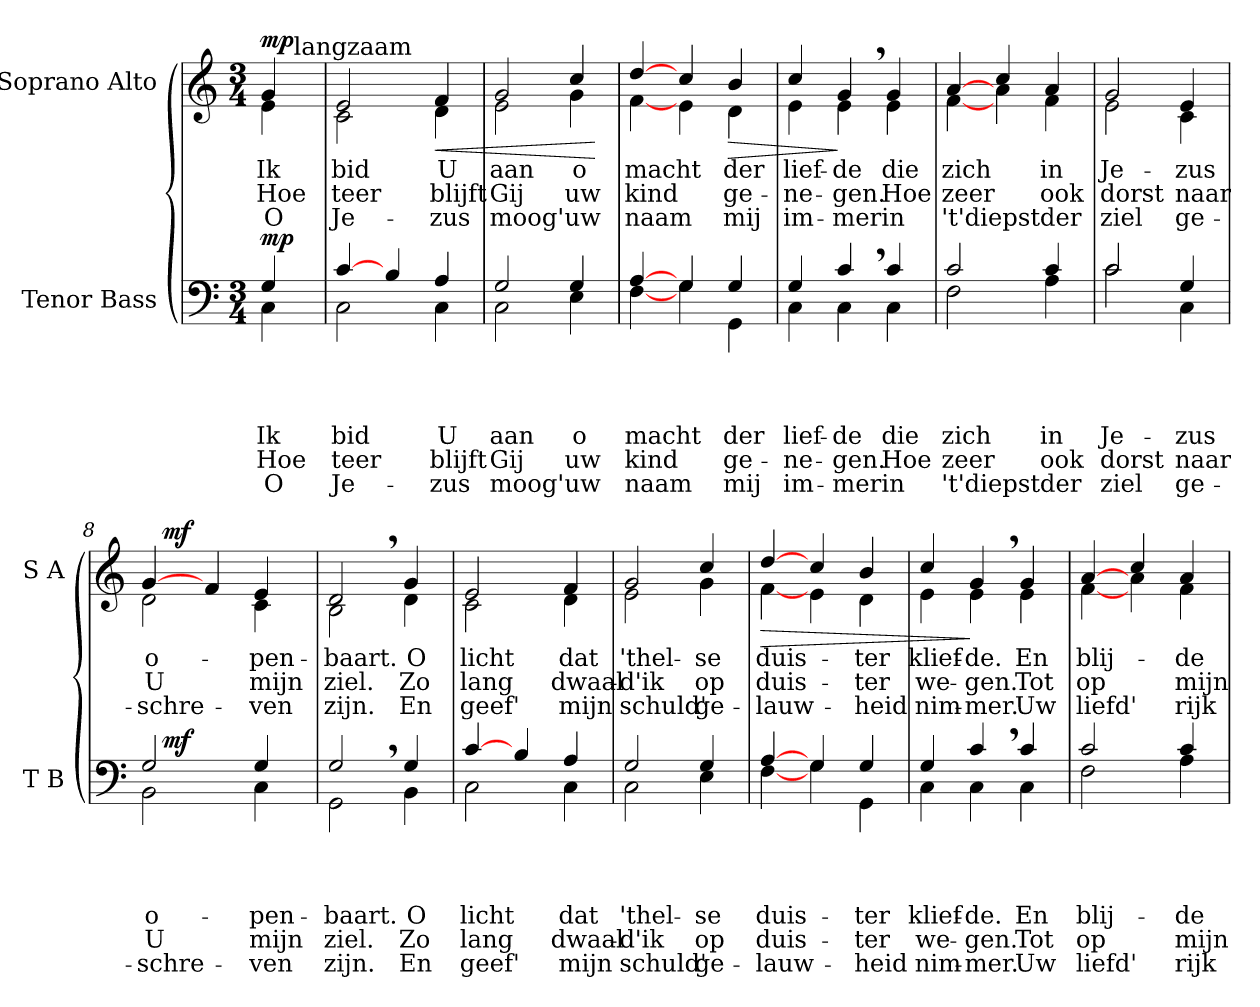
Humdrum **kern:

**kern	**text	**text	**text	**text	**text	**text	**dynam	**kern	**text	**text	**text	**dynam
*part2	*part2	*part2	*part2	*part2	*part2	*part2	*part2	*part1	*part1	*part1	*part1	*part1
*staff2	*staff2	*staff2	*staff2	*staff2	*staff2	*staff2	*staff2	*staff1	*staff1	*staff1	*staff1	*staff1
*I"Tenor Bass	*	*	*	*	*	*	*	*I"Soprano Alto	*	*	*	*
*I'T B	*	*	*	*	*	*	*	*I'S A	*	*	*	*
*clefF4	*	*	*	*	*	*	*	*clefG2	*	*	*	*
*k[]	*	*	*	*	*	*	*	*k[]	*	*	*	*
*C:	*	*	*	*	*	*	*	*C:	*	*	*	*
*M3/4	*	*	*	*	*	*	*	*M3/4	*	*	*	*
=1	=1	=1	=1	=1	=1	=1	=1	=1	=1	=1	=1	=1
*^	*	*	*	*	*	*	*	*^	*	*	*	*
!	!	!	!	!	!	!	!	!LO:DY:a	!	!	!	!	!	!LO:DY:a
*	*	*	*	*	*	*	*	*	*	*^	*	*	*	*
4G/	4C\	.	.	.	Ik	Hoe	O	mp	4g/	4e\	8ryy	Ik	Hoe	O	mp
!	!	!	!	!	!	!	!	!	!	!	!LO:TX:a:t=langzaam	!	!	!	!
.	.	.	.	.	.	.	.	.	.	.	8ryy	.	.	.	.
*	*	*	*	*	*	*	*	*	*	*v	*v	*	*	*	*
=2	=2	=2	=2	=2	=2	=2	=2	=2	=2	=2	=2	=2	=2	=2
[>4c/	2C\	.	.	.	bid	teer	Je-	.	2e/	2c\	bid	teer	Je-	.
4B/	.	.	.	.	.	.	.	.	.	.	.	.	.	.
!	!	!	!	!	!	!	!	!	!	!	!	!	!	!LO:HP:b
4A/	4C\	.	.	.	U	blijft	-zus	.	4f/	4d\	U	blijft	-zus	<
=3	=3	=3	=3	=3	=3	=3	=3	=3	=3	=3	=3	=3	=3	=3
2G/	2C\	.	.	.	aan	Gij	moog'	.	2g/	2e\	aan	Gij	moog'	.
4G/	4E\	.	.	.	o	uw	uw	.	4cc/	4g\	o	uw	uw	.
*v	*v	*	*	*	*	*	*	*	*	*	*	*	*	*
*	*	*	*	*	*	*	*	*v	*v	*	*	*	*
.	.	.	.	.	.	.	.	.	.	.	.	[
=4	=4	=4	=4	=4	=4	=4	=4	=4	=4	=4	=4	=4
*^	*	*	*	*	*	*	*	*^	*	*	*	*
[>4A/	[<4F\	.	.	.	macht	kind	naam	.	[>4dd/	[<4f\	macht	kind	naam	.
4G/	4G\	.	.	.	.	.	.	.	4cc/	4e\	.	.	.	.
!	!	!	!	!	!	!	!	!	!	!	!	!	!	!LO:HP:b
4G/	4GG\	.	.	.	der	ge-	mij	.	4b/	4d\	der	ge-	mij	>
=5	=5	=5	=5	=5	=5	=5	=5	=5	=5	=5	=5	=5	=5	=5
4G/	4C\	.	.	.	lief-	-ne-	im-	.	4cc/	4e\	lief-	-ne-	im-	.
4c,>/	4C\	.	.	.	-de	-gen.	-mer	.	4g,>/	4e\	-de	-gen.	-mer	]
4c/	4C\	.	.	.	die	Hoe	in	.	4g/	4e\	die	Hoe	in	.
=6	=6	=6	=6	=6	=6	=6	=6	=6	=6	=6	=6	=6	=6	=6
2c/	2F\	.	.	.	zich	zeer	't'diepst	.	[>4a/	[<4f\	zich	zeer	't'diepst	.
.	.	.	.	.	.	.	.	.	4cc/	4a\	.	.	.	.
4c/	4A\	.	.	.	in	ook	der	.	4a/	4f\	in	ook	der	.
=7	=7	=7	=7	=7	=7	=7	=7	=7	=7	=7	=7	=7	=7	=7
2c/	2c\	.	.	.	Je-	dorst	ziel	.	2g/	2e\	Je-	dorst	ziel	.
4G/	4C\	.	.	.	-zus	naar	ge-	.	4e/	4c\	-zus	naar	ge-	.
!!LO:LB:g=z
=8	=8	=8	=8	=8	=8	=8	=8	=8	=8	=8	=8	=8	=8	=8
*	*^	*	*	*	*	*	*	*	*	*^	*	*	*	*
2G/	2BB\	16ryy	.	.	.	o-	U	-schre-	.	[>4g/	2d\	16ryy	o-	U	-schre-	.
!	!	!	!	!	!	!	!	!	!LO:DY:a	!	!	!	!	!	!	!LO:DY:a
.	.	2ryy	.	.	.	.	.	.	mf	.	.	2ryy	.	.	.	mf
.	.	.	.	.	.	.	.	.	.	4f/	.	.	.	.	.	.
4G/	4C\	.	.	.	.	-pen-	mijn	-ven	.	4e/	4c\	.	-pen-	mijn	-ven	.
.	.	8.ryy	.	.	.	.	.	.	.	.	.	8.ryy	.	.	.	.
*	*v	*v	*	*	*	*	*	*	*	*	*	*	*	*	*	*
*	*	*	*	*	*	*	*	*	*	*v	*v	*	*	*	*
=9	=9	=9	=9	=9	=9	=9	=9	=9	=9	=9	=9	=9	=9	=9
2G,>/	2GG\	.	.	.	-baart.	ziel.	zijn.	.	2d,>/	2B\	-baart.	ziel.	zijn.	.
4G/	4BB\	.	.	.	O	Zo	En	.	4g/	4d\	O	Zo	En	.
=10	=10	=10	=10	=10	=10	=10	=10	=10	=10	=10	=10	=10	=10	=10
[>4c/	2C\	.	.	.	licht	lang	geef'	.	2e/	2c\	licht	lang	geef'	.
4B/	.	.	.	.	.	.	.	.	.	.	.	.	.	.
4A/	4C\	.	.	.	dat	dwaal-	mijn	.	4f/	4d\	dat	dwaal-	mijn	.
=11	=11	=11	=11	=11	=11	=11	=11	=11	=11	=11	=11	=11	=11	=11
2G/	2C\	.	.	.	'thel-	-d'ik	schuld'	.	2g/	2e\	'thel-	-d'ik	schuld'	.
4G/	4E\	.	.	.	-se	op	ge-	.	4cc/	4g\	-se	op	ge-	.
=12	=12	=12	=12	=12	=12	=12	=12	=12	=12	=12	=12	=12	=12	=12
!	!	!	!	!	!	!	!	!	!	!	!	!	!	!LO:HP:b
[>4A/	[<4F\	.	.	.	duis-	duis-	-lauw-	.	[>4dd/	[<4f\	duis-	duis-	-lauw-	>
4G/	4G\	.	.	.	.	.	.	.	4cc/	4e\	.	.	.	.
4G/	4GG\	.	.	.	-ter	-ter	-heid	.	4b/	4d\	-ter	-ter	-heid	.
=13	=13	=13	=13	=13	=13	=13	=13	=13	=13	=13	=13	=13	=13	=13
4G/	4C\	.	.	.	klief-	we-	nim-	.	4cc/	4e\	klief-	we-	nim-	.
4c,>/	4C\	.	.	.	-de.	-gen.	-mer.	.	4g,>/	4e\	-de.	-gen.	-mer.	]
4c/	4C\	.	.	.	En	Tot	Uw	.	4g/	4e\	En	Tot	Uw	.
=14	=14	=14	=14	=14	=14	=14	=14	=14	=14	=14	=14	=14	=14	=14
2c/	2F\	.	.	.	blij-	op	liefd'	.	[>4a/	[<4f\	blij-	op	liefd'	.
.	.	.	.	.	.	.	.	.	4cc/	4a\	.	.	.	.
4c/	4A\	.	.	.	-de	mijn	rijk	.	4a/	4f\	-de	mijn	rijk	.
*v	*v	*	*	*	*	*	*	*	*	*	*	*	*	*
*	*	*	*	*	*	*	*	*v	*v	*	*	*	*
=	=	=	=	=	=	=	=	=	=	=	=	=
*-	*-	*-	*-	*-	*-	*-	*-	*-	*-	*-	*-	*-
